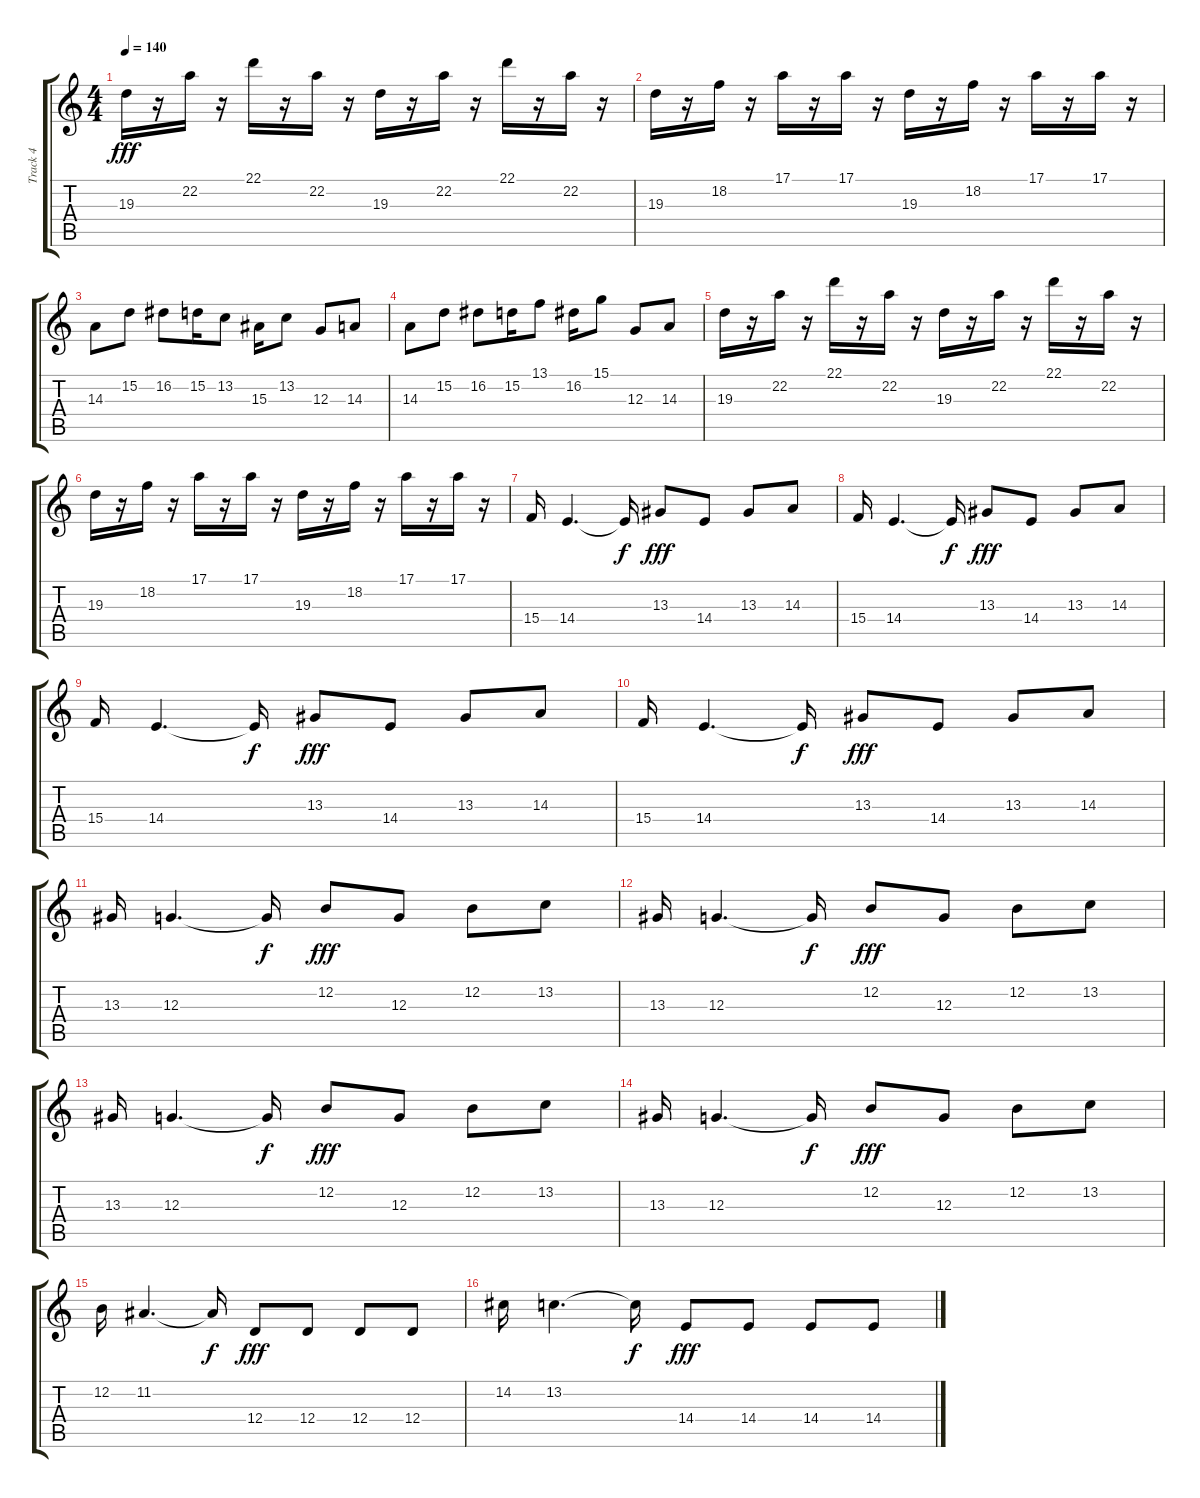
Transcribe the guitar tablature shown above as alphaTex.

\track ("Track 4" "Track 4") {instrument stringensemble1}
\staff {score tabs}
\tuning (E4 B3 G3 D3 A2 E2) {hide}
\ts (4 4)
\tempo 140
\clef g2
\ks c
19.3.16{dy fff} r.16 22.2.16 r.16 22.1.16 r.16 22.2.16 r.16 19.3.16 r.16 22.2.16 r.16 22.1.16 r.16 22.2.16 r.16 |
19.3.16 r.16 18.2.16 r.16 17.1.16 r.16 17.1.16 r.16 19.3.16 r.16 18.2.16 r.16 17.1.16 r.16 17.1.16 r.16 |
14.3.8 15.2.8 16.2.8 15.2.16 13.2.8 15.3.16 13.2.8 12.3.8 14.3.8 |
14.3.8 15.2.8 16.2.8 15.2.16 13.1.8 16.2.16 15.1.8 12.3.8 14.3.8 |
19.3.16 r.16 22.2.16 r.16 22.1.16 r.16 22.2.16 r.16 19.3.16 r.16 22.2.16 r.16 22.1.16 r.16 22.2.16 r.16 |
19.3.16 r.16 18.2.16 r.16 17.1.16 r.16 17.1.16 r.16 19.3.16 r.16 18.2.16 r.16 17.1.16 r.16 17.1.16 r.16 |
15.4.16 14.4.4{d} 14.4{t}.16{dy f} 13.3.8{dy fff} 14.4.8 13.3.8 14.3.8 |
15.4.16 14.4.4{d} 14.4{t}.16{dy f} 13.3.8{dy fff} 14.4.8 13.3.8 14.3.8 |
15.4.16 14.4.4{d} 14.4{t}.16{dy f} 13.3.8{dy fff} 14.4.8 13.3.8 14.3.8 |
15.4.16 14.4.4{d} 14.4{t}.16{dy f} 13.3.8{dy fff} 14.4.8 13.3.8 14.3.8 |
13.3.16 12.3.4{d} 12.3{t}.16{dy f} 12.2.8{dy fff} 12.3.8 12.2.8 13.2.8 |
13.3.16 12.3.4{d} 12.3{t}.16{dy f} 12.2.8{dy fff} 12.3.8 12.2.8 13.2.8 |
13.3.16 12.3.4{d} 12.3{t}.16{dy f} 12.2.8{dy fff} 12.3.8 12.2.8 13.2.8 |
13.3.16 12.3.4{d} 12.3{t}.16{dy f} 12.2.8{dy fff} 12.3.8 12.2.8 13.2.8 |
12.2.16 11.2.4{d} 11.2{t}.16{dy f} 12.4.8{dy fff} 12.4.8 12.4.8 12.4.8 |
14.2.16 13.2.4{d} 13.2{t}.16{dy f} 14.4.8{dy fff} 14.4.8 14.4.8 14.4.8
